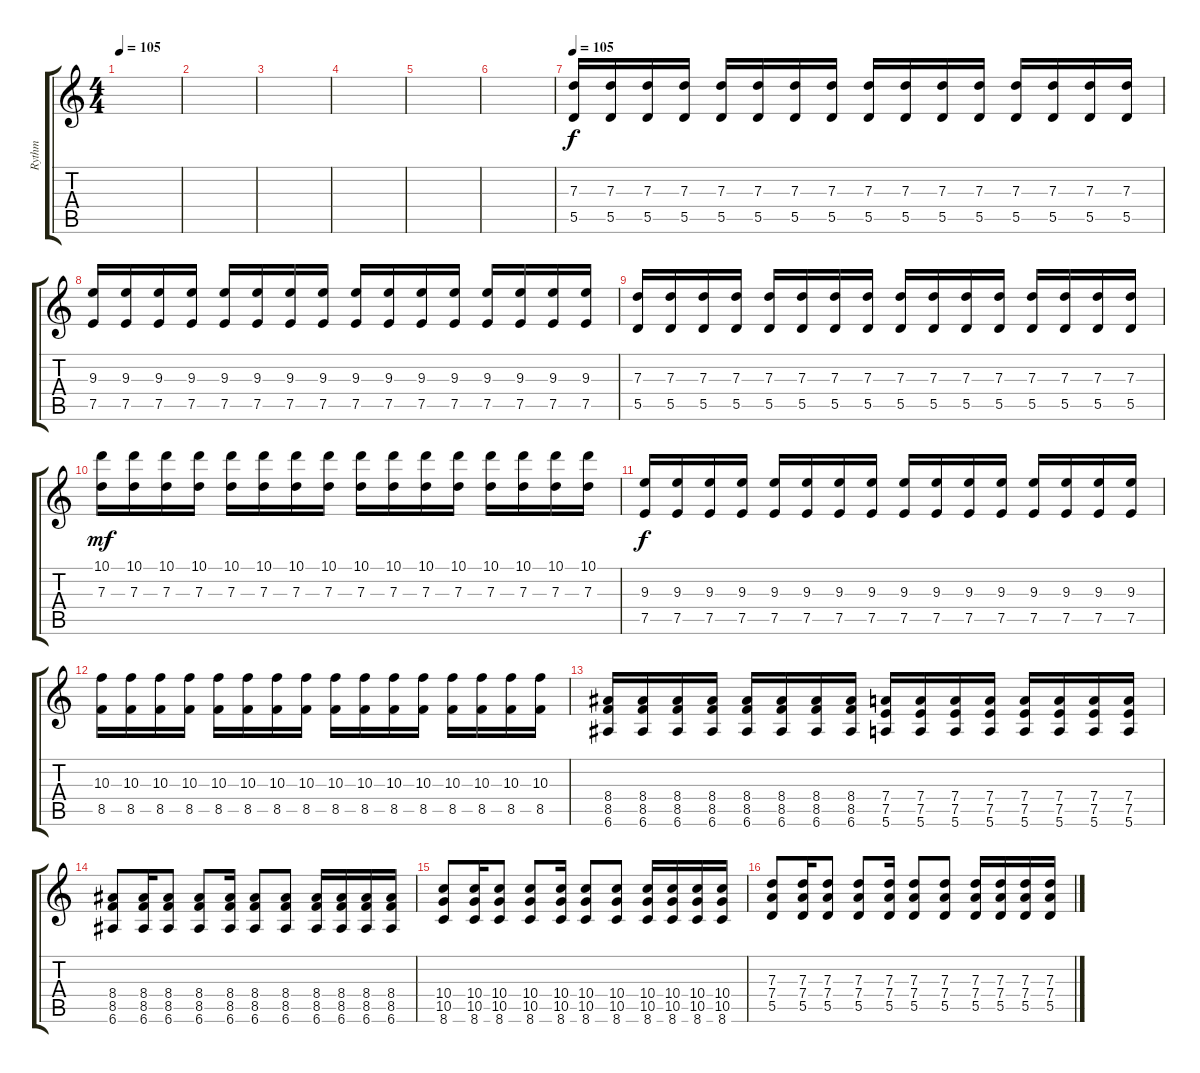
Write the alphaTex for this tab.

\track ("Rythm" "Rythm") {instrument distortionguitar}
\staff {score tabs}
\tuning (E4 B3 G3 D3 A2 E2) {hide}
\ts (4 4)
\tempo 105
\clef g2
\ks c
|
|
|
|
|
|
\tempo 105
(7.3 5.5).16{volume 13} (7.3 5.5).16 (7.3 5.5).16 (7.3 5.5).16 (7.3 5.5).16 (7.3 5.5).16 (7.3 5.5).16 (7.3 5.5).16 (7.3 5.5).16 (7.3 5.5).16 (7.3 5.5).16 (7.3 5.5).16 (7.3 5.5).16 (7.3 5.5).16 (7.3 5.5).16 (7.3 5.5).16 |
(9.3 7.5).16 (9.3 7.5).16 (9.3 7.5).16 (9.3 7.5).16 (9.3 7.5).16 (9.3 7.5).16 (9.3 7.5).16 (9.3 7.5).16 (9.3 7.5).16 (9.3 7.5).16 (9.3 7.5).16 (9.3 7.5).16 (9.3 7.5).16 (9.3 7.5).16 (9.3 7.5).16 (9.3 7.5).16 |
(7.3 5.5).16 (7.3 5.5).16 (7.3 5.5).16 (7.3 5.5).16 (7.3 5.5).16 (7.3 5.5).16 (7.3 5.5).16 (7.3 5.5).16 (7.3 5.5).16 (7.3 5.5).16 (7.3 5.5).16 (7.3 5.5).16 (7.3 5.5).16 (7.3 5.5).16 (7.3 5.5).16 (7.3 5.5).16 |
(10.1 7.3).16{dy mf} (10.1 7.3).16 (10.1 7.3).16 (10.1 7.3).16 (10.1 7.3).16 (10.1 7.3).16 (10.1 7.3).16 (10.1 7.3).16 (10.1 7.3).16 (10.1 7.3).16 (10.1 7.3).16 (10.1 7.3).16 (10.1 7.3).16 (10.1 7.3).16 (10.1 7.3).16 (10.1 7.3).16 |
(9.3 7.5).16{dy f} (9.3 7.5).16 (9.3 7.5).16 (9.3 7.5).16 (9.3 7.5).16 (9.3 7.5).16 (9.3 7.5).16 (9.3 7.5).16 (9.3 7.5).16 (9.3 7.5).16 (9.3 7.5).16 (9.3 7.5).16 (9.3 7.5).16 (9.3 7.5).16 (9.3 7.5).16 (9.3 7.5).16 |
(10.3 8.5).16 (10.3 8.5).16 (10.3 8.5).16 (10.3 8.5).16 (10.3 8.5).16 (10.3 8.5).16 (10.3 8.5).16 (10.3 8.5).16 (10.3 8.5).16 (10.3 8.5).16 (10.3 8.5).16 (10.3 8.5).16 (10.3 8.5).16 (10.3 8.5).16 (10.3 8.5).16 (10.3 8.5).16 |
(8.4 8.5 6.6).16 (8.4 8.5 6.6).16 (8.4 8.5 6.6).16 (8.4 8.5 6.6).16 (8.4 8.5 6.6).16 (8.4 8.5 6.6).16 (8.4 8.5 6.6).16 (8.4 8.5 6.6).16 (7.4 7.5 5.6).16 (7.4 7.5 5.6).16 (7.4 7.5 5.6).16 (7.4 7.5 5.6).16 (7.4 7.5 5.6).16 (7.4 7.5 5.6).16 (7.4 7.5 5.6).16 (7.4 7.5 5.6).16 |
(8.4 8.5 6.6).8 (8.4 8.5 6.6).16 (8.4 8.5 6.6).8 (8.4 8.5 6.6).8 (8.4 8.5 6.6).16 (8.4 8.5 6.6).8 (8.4 8.5 6.6).8 (8.4 8.5 6.6).16 (8.4 8.5 6.6).16 (8.4 8.5 6.6).16 (8.4 8.5 6.6).16 |
(10.4 10.5 8.6).8 (10.4 10.5 8.6).16 (10.4 10.5 8.6).8 (10.4 10.5 8.6).8 (10.4 10.5 8.6).16 (10.4 10.5 8.6).8 (10.4 10.5 8.6).8 (10.4 10.5 8.6).16 (10.4 10.5 8.6).16 (10.4 10.5 8.6).16 (10.4 10.5 8.6).16 |
(7.3 7.4 5.5).8 (7.3 7.4 5.5).16 (7.3 7.4 5.5).8 (7.3 7.4 5.5).8 (7.3 7.4 5.5).16 (7.3 7.4 5.5).8 (7.3 7.4 5.5).8 (7.3 7.4 5.5).16 (7.3 7.4 5.5).16 (7.3 7.4 5.5).16 (7.3 7.4 5.5).16
